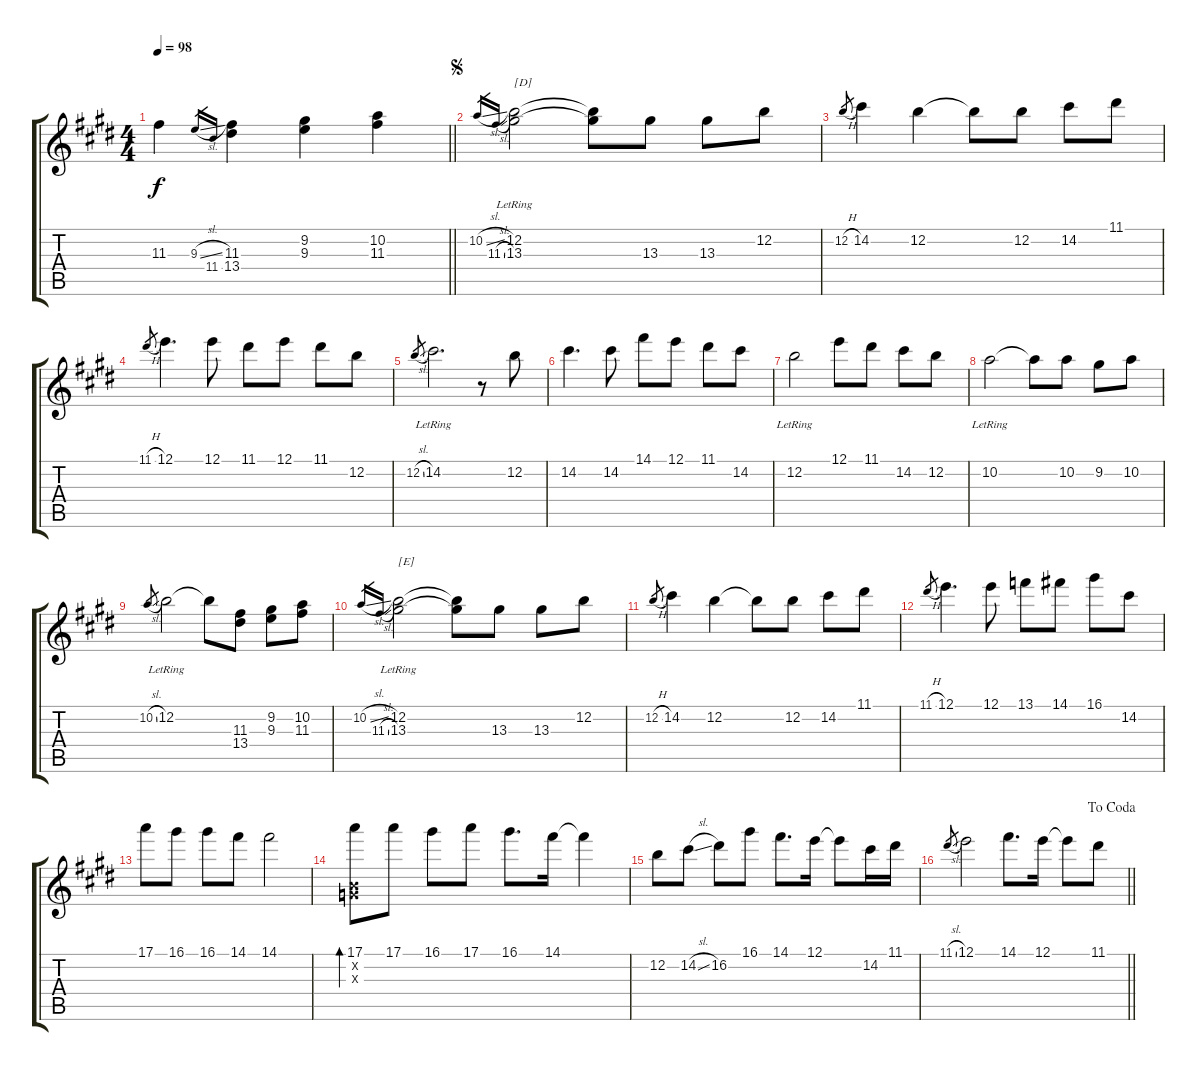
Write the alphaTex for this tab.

\track "" {instrument acousticguitarsteel}
\staff {score tabs}
\tuning (E4 B3 G3 D3 A2 E2) {hide}
\ts (4 4)
\tempo 98
\clef g2
\barLineRight lightlight
\ks e
11.3{t}.4{dy f} 9.3{sl}.16{gr} 11.4.16{gr} (11.3 13.4).4 (9.2 9.3).4 (10.2 11.3).4 |
\jump segno
10.2{sl}.16{gr} 11.3{sl}.16{gr} (12.2 13.3{lr}).2{txt "[D]"} (12.2{t} 13.3{t}).8 13.3.8 13.3.8 12.2.8 |
12.2{h}.8{gr} 14.2.4 12.2.4 12.2{t}.8 12.2.8 14.2.8 11.1.8 |
11.1{h}.8{gr} 12.1.4{d} 12.1.8 11.1.8 12.1.8 11.1.8 12.2.8 |
12.2{sl}.8{gr} 14.2{lr}.2{d} r.8 12.2.8 |
14.2.4{d} 14.2.8 14.1.8 12.1.8 11.1.8 14.2.8 |
12.2{lr}.2 12.1.8 11.1.8 14.2.8 12.2.8 |
10.2{lr}.2 10.2{t}.8 10.2.8 9.2.8 10.2.8 |
10.2{sl}.8{gr} 12.2{lr}.2 12.2{t}.8 (11.3 13.4).8 (9.2 9.3).8 (10.2 11.3).8 |
10.2{sl}.16{gr} 11.3{sl}.16{gr} (12.2 13.3{lr}).2{txt "[E]"} (12.2{t} 13.3{t}).8 13.3.8 13.3.8 12.2.8 |
12.2{h}.8{gr} 14.2.4 12.2.4 12.2{t}.8 12.2.8 14.2.8 11.1.8 |
11.1{h}.8{gr} 12.1.4{d} 12.1.8 13.1.8 14.1.8 16.1.8 14.2.8 |
17.1.8 16.1.8 16.1.8 14.1.8 14.1.2 |
(17.1 0.2{x} 0.3{x}).8{bd 240} 17.1.8 16.1.8 17.1.8 16.1.8{d} 14.1.16 14.1{t}.4 |
12.2.8 14.2{sl}.8 16.2.8 16.1.8 14.1.8{d} 12.1.16 12.1{t}.8 14.2.16 11.1.16 |
\jump dacoda
\barLineRight lightlight
11.1{sl}.8{gr} 12.1.2 14.1.8{d} 12.1.16 12.1{t}.8 11.1.8
